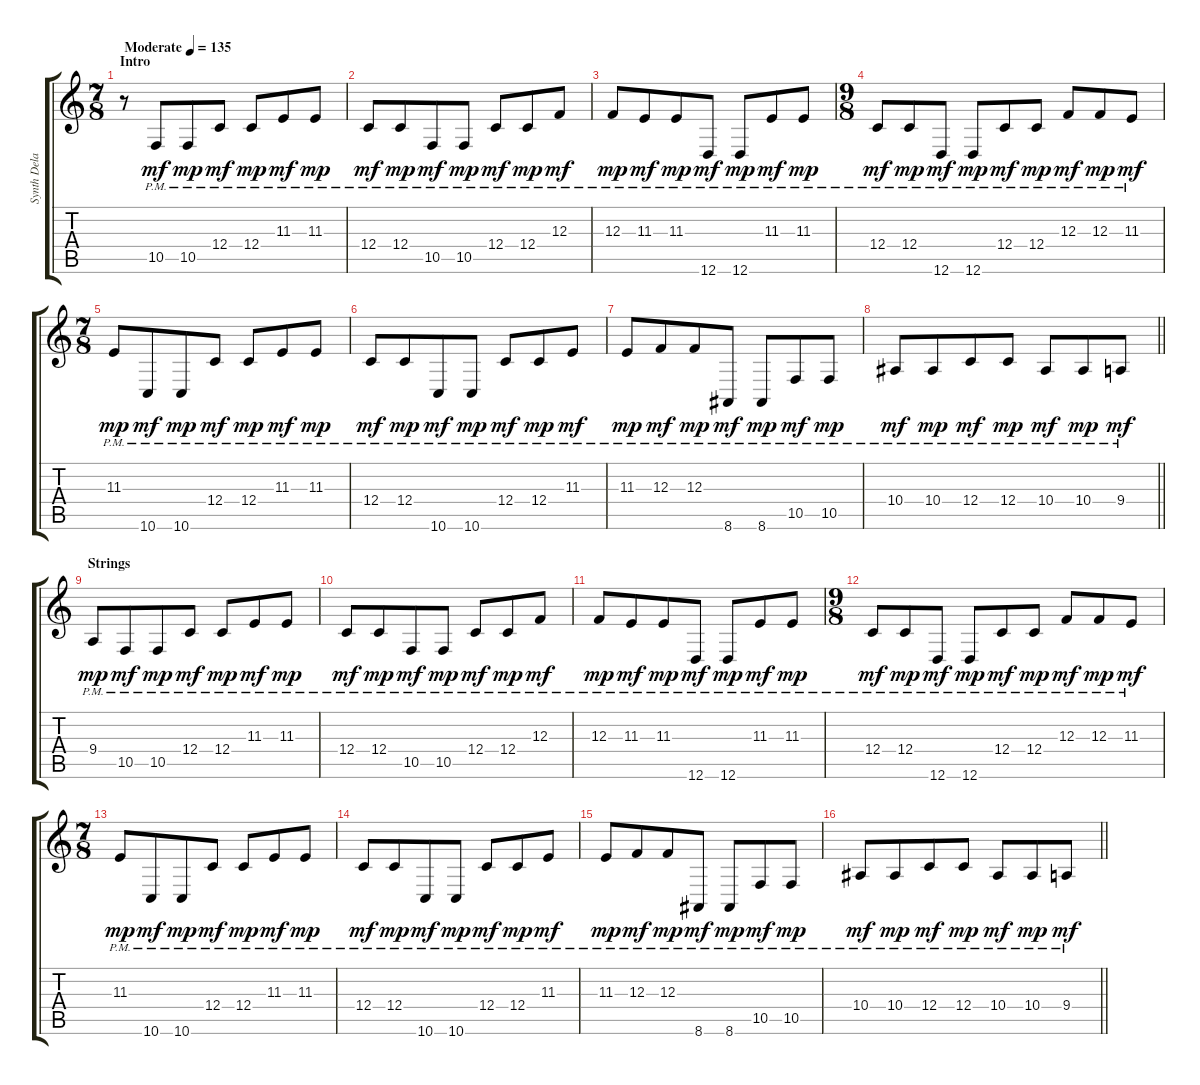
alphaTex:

\track ("Synth Delay 2" "Synth Dela") {instrument lead2sawtooth}
\staff {score tabs}
\tuning (D4 A3 F3 C3 G2 D2) {hide}
\ts (7 8)
\section ("" "Intro")
\tempo (135 "Moderate")
\clef g2
\ks c
r.8{dy mf instrument lead2sawtooth} 10.5{pm}.8 10.5{pm}.8{dy mp} 12.4{pm}.8{dy mf} 12.4{pm}.8{dy mp} 11.3{pm}.8{dy mf} 11.3{pm}.8{dy mp} |
12.4{pm}.8{dy mf} 12.4{pm}.8{dy mp} 10.5{pm}.8{dy mf} 10.5{pm}.8{dy mp} 12.4{pm}.8{dy mf} 12.4{pm}.8{dy mp} 12.3{pm}.8{dy mf} |
12.3{pm}.8{dy mp} 11.3{pm}.8{dy mf} 11.3{pm}.8{dy mp} 12.6{pm}.8{dy mf} 12.6{pm}.8{dy mp} 11.3{pm}.8{dy mf} 11.3{pm}.8{dy mp} |
\ts (9 8)
12.4{pm}.8{dy mf} 12.4{pm}.8{dy mp} 12.6{pm}.8{dy mf} 12.6{pm}.8{dy mp} 12.4{pm}.8{dy mf} 12.4{pm}.8{dy mp} 12.3{pm}.8{dy mf} 12.3{pm}.8{dy mp} 11.3{pm}.8{dy mf} |
\ts (7 8)
11.3{pm}.8{dy mp} 10.6{pm}.8{dy mf} 10.6{pm}.8{dy mp} 12.4{pm}.8{dy mf} 12.4{pm}.8{dy mp} 11.3{pm}.8{dy mf} 11.3{pm}.8{dy mp} |
12.4{pm}.8{dy mf} 12.4{pm}.8{dy mp} 10.6{pm}.8{dy mf} 10.6{pm}.8{dy mp} 12.4{pm}.8{dy mf} 12.4{pm}.8{dy mp} 11.3{pm}.8{dy mf} |
11.3{pm}.8{dy mp} 12.3{pm}.8{dy mf} 12.3{pm}.8{dy mp} 8.6{pm}.8{dy mf} 8.6{pm}.8{dy mp} 10.5{pm}.8{dy mf} 10.5{pm}.8{dy mp} |
\barLineRight lightlight
10.4{pm}.8{dy mf} 10.4{pm}.8{dy mp} 12.4{pm}.8{dy mf} 12.4{pm}.8{dy mp} 10.4{pm}.8{dy mf} 10.4{pm}.8{dy mp} 9.4{pm}.8{dy mf} |
\section ("" "Strings")
9.4{pm}.8{dy mp} 10.5{pm}.8{dy mf} 10.5{pm}.8{dy mp} 12.4{pm}.8{dy mf} 12.4{pm}.8{dy mp} 11.3{pm}.8{dy mf} 11.3{pm}.8{dy mp} |
12.4{pm}.8{dy mf} 12.4{pm}.8{dy mp} 10.5{pm}.8{dy mf} 10.5{pm}.8{dy mp} 12.4{pm}.8{dy mf} 12.4{pm}.8{dy mp} 12.3{pm}.8{dy mf} |
12.3{pm}.8{dy mp} 11.3{pm}.8{dy mf} 11.3{pm}.8{dy mp} 12.6{pm}.8{dy mf} 12.6{pm}.8{dy mp} 11.3{pm}.8{dy mf} 11.3{pm}.8{dy mp} |
\ts (9 8)
12.4{pm}.8{dy mf} 12.4{pm}.8{dy mp} 12.6{pm}.8{dy mf} 12.6{pm}.8{dy mp} 12.4{pm}.8{dy mf} 12.4{pm}.8{dy mp} 12.3{pm}.8{dy mf} 12.3{pm}.8{dy mp} 11.3{pm}.8{dy mf} |
\ts (7 8)
11.3{pm}.8{dy mp} 10.6{pm}.8{dy mf} 10.6{pm}.8{dy mp} 12.4{pm}.8{dy mf} 12.4{pm}.8{dy mp} 11.3{pm}.8{dy mf} 11.3{pm}.8{dy mp} |
12.4{pm}.8{dy mf} 12.4{pm}.8{dy mp} 10.6{pm}.8{dy mf} 10.6{pm}.8{dy mp} 12.4{pm}.8{dy mf} 12.4{pm}.8{dy mp} 11.3{pm}.8{dy mf} |
11.3{pm}.8{dy mp} 12.3{pm}.8{dy mf} 12.3{pm}.8{dy mp} 8.6{pm}.8{dy mf} 8.6{pm}.8{dy mp} 10.5{pm}.8{dy mf} 10.5{pm}.8{dy mp} |
\barLineRight lightlight
10.4{pm}.8{dy mf} 10.4{pm}.8{dy mp} 12.4{pm}.8{dy mf} 12.4{pm}.8{dy mp} 10.4{pm}.8{dy mf} 10.4{pm}.8{dy mp} 9.4{pm}.8{dy mf}
